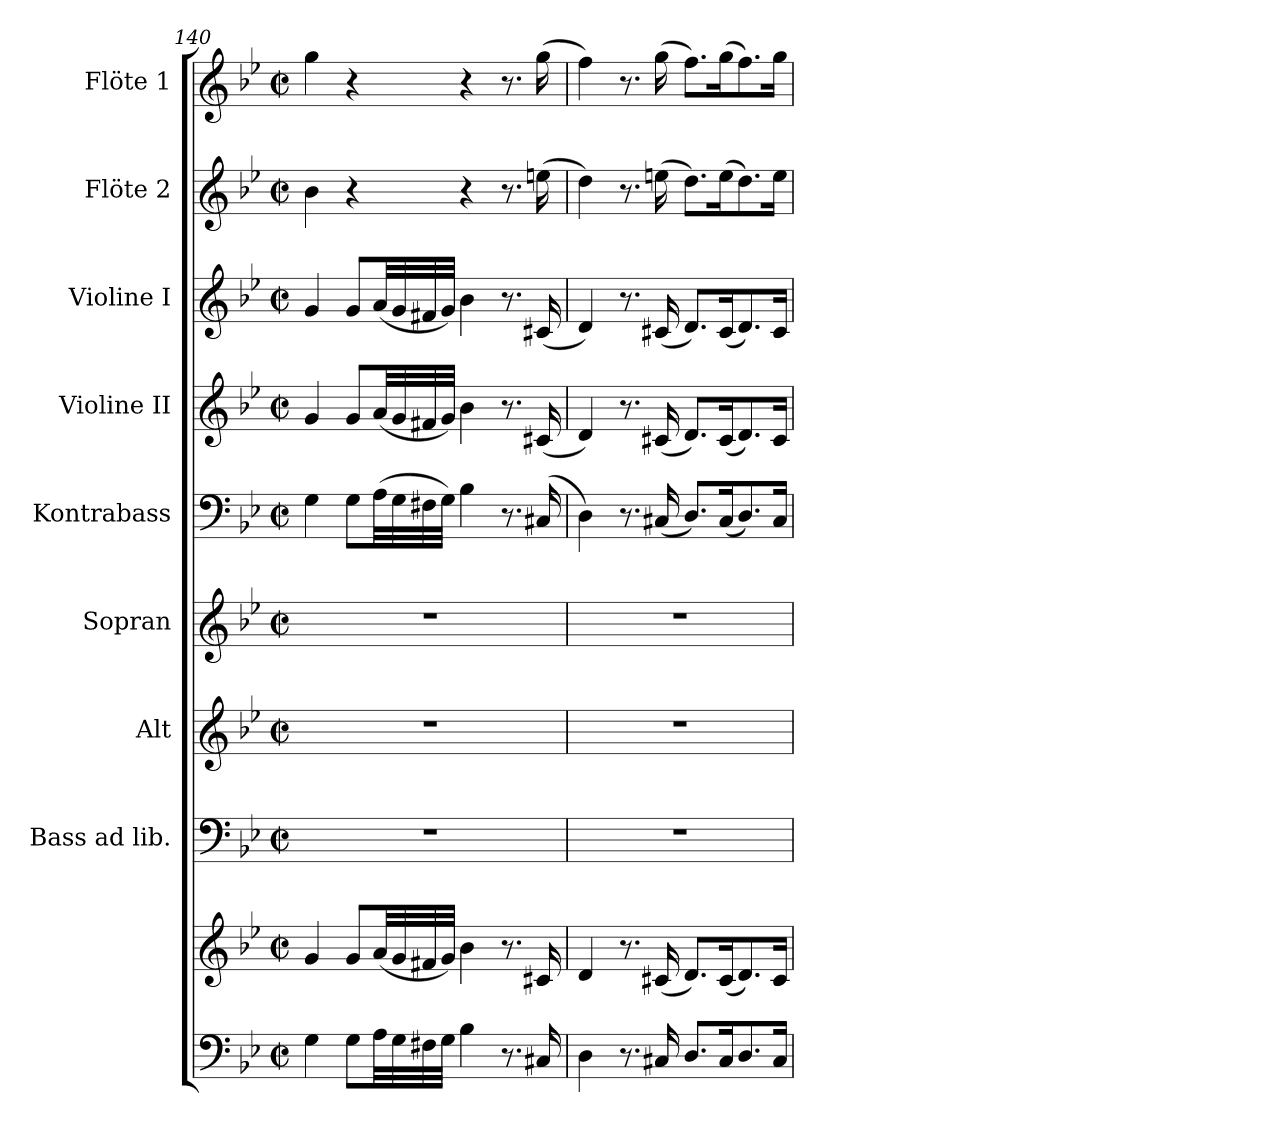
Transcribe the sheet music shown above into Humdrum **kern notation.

**kern	**kern	**kern	**kern	**kern	**kern	**kern	**kern	**kern	**kern
*part9	*part9	*part8	*part7	*part6	*part5	*part4	*part3	*part2	*part1
*staff10	*staff9	*staff8	*staff7	*staff6	*staff5	*staff4	*staff3	*staff2	*staff1
*	*	*I"Bass ad lib.	*I"Alt	*I"Sopran	*I"Kontrabass	*I"Violine II	*I"Violine I	*I"Flöte 2	*I"Flöte 1
*	*	*I'B.	*I'A.	*I'S.	*I'Kb.	*I'Vl. II	*I'Vl. I	*I'Fl. 2	*I'Fl. 1
!!LO:PB:g=z
*clefF4	*clefG2	*clefF4	*clefG2	*clefG2	*clefF4	*clefG2	*clefG2	*clefG2	*clefG2
*	*	*	*	*	*ITrd7c12	*	*	*	*
*k[b-e-]	*k[b-e-]	*k[b-e-]	*k[b-e-]	*k[b-e-]	*k[b-e-]	*k[b-e-]	*k[b-e-]	*k[b-e-]	*k[b-e-]
*B-:	*B-:	*B-:	*B-:	*B-:	*B-:	*B-:	*B-:	*B-:	*B-:
*M2/2	*M2/2	*M2/2	*M2/2	*M2/2	*M2/2	*M2/2	*M2/2	*M2/2	*M2/2
*met(c|)	*met(c|)	*met(c|)	*met(c|)	*met(c|)	*met(c|)	*met(c|)	*met(c|)	*met(c|)	*met(c|)
=140	=140	=140	=140	=140	=140	=140	=140	=140	=140
4G\	4g/	1r	1r	1r	4GG\	4g/	4g/	4b-\	4gg\
8G\L	8g/L	.	.	.	8GG\L	8g/L	8g/L	4r	4r
32A\LL	(<32a/LL	.	.	.	(>32AA\LL	(<32a/LL	(<32a/LL	.	.
32G\	32g/	.	.	.	32GG\	32g/	32g/	.	.
32F#X\	32f#X/	.	.	.	32FF#X\	32f#X/	32f#X/	.	.
32G\JJJ	32g/JJJ)	.	.	.	32GG\JJJ)	32g/JJJ)	32g/JJJ)	.	.
4B-\	4b-\	.	.	.	4BB-\	4b-\	4b-\	4r	4r
8.r	8.r	.	.	.	8.r	8.r	8.r	8.r	8.r
16C#X/	16c#X/	.	.	.	(16CC#X/	(<16c#X/	(<16c#X/	(>16een\	(>16gg\
=141	=141	=141	=141	=141	=141	=141	=141	=141	=141
4D\	4d/	1r	1r	1r	4DD\)	4d/)	4d/)	4dd\)	4ff\)
8.r	8.r	.	.	.	8.r	8.r	8.r	8.r	8.r
16C#X/	(<16c#X/	.	.	.	(<16CC#X/	(<16c#X/	(<16c#X/	(>16een\	(>16gg\
8.D/L	8.d/L)	.	.	.	8.DD/L)	8.d/L)	8.d/L)	8.dd\L)	8.ff\L)
16C#/k	(<16c#/k	.	.	.	(<16CC#/k	(<16c#/k	(<16c#/k	(>16ee\k	(>16gg\k
8.D/	8.d/)	.	.	.	8.DD/)	8.d/)	8.d/)	8.dd\)	8.ff\)
16C#/Jk	16c#/Jk	.	.	.	16CC#/Jk	16c#/Jk	16c#/Jk	16ee\Jk	16gg\Jk
=	=	=	=	=	=	=	=	=	=
*-	*-	*-	*-	*-	*-	*-	*-	*-	*-
